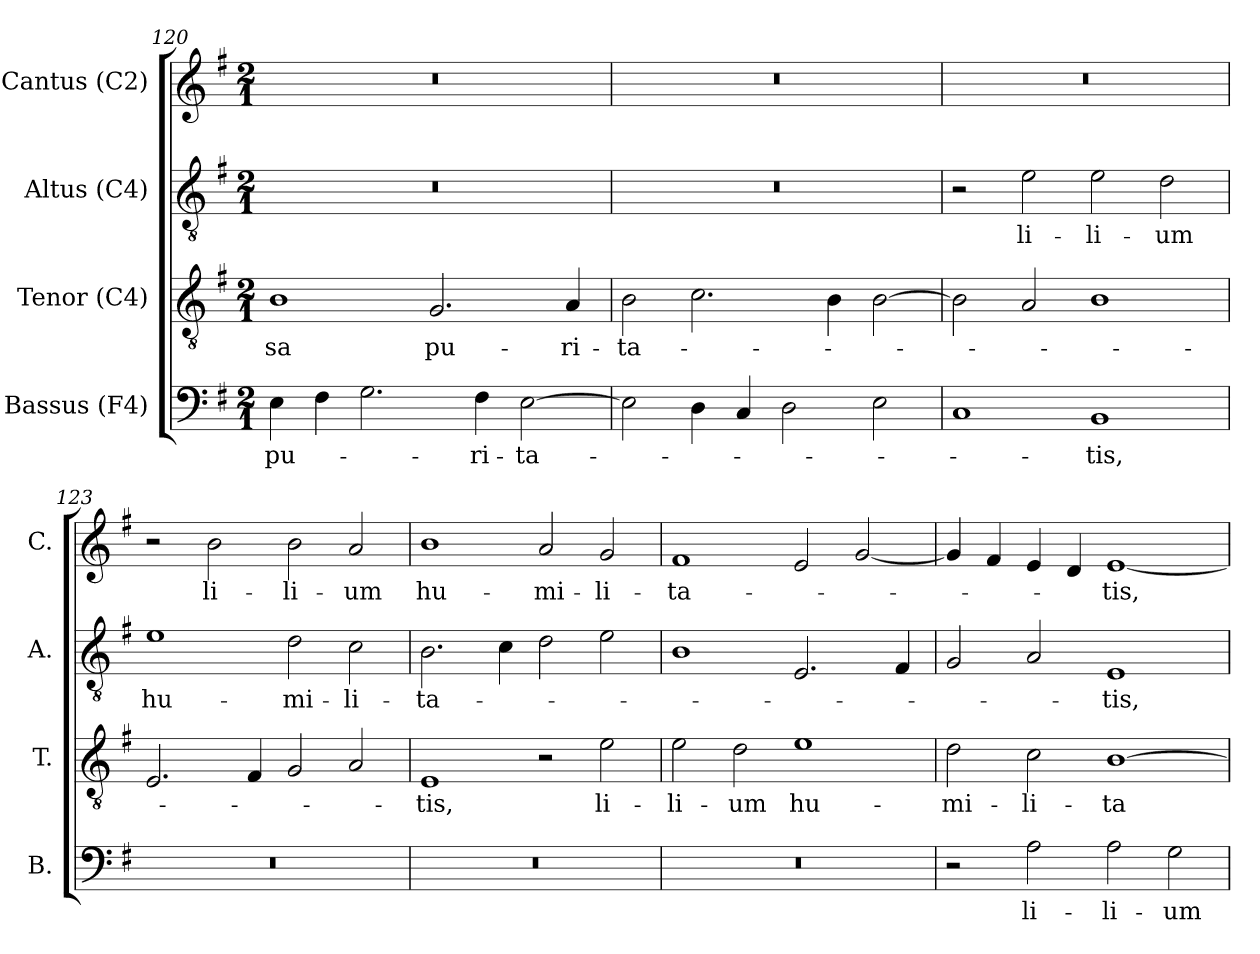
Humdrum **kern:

**kern	**text	**kern	**text	**kern	**text	**kern	**text
*part4	*part4	*part3	*part3	*part2	*part2	*part1	*part1
*staff4	*staff4	*staff3	*staff3	*staff2	*staff2	*staff1	*staff1
*I"Bassus (F4)	*	*I"Tenor (C4)	*	*I"Altus (C4)	*	*I"Cantus (C2)	*
*I'B.	*	*I'T.	*	*I'A.	*	*I'C.	*
*clefF4	*	*clefGv2	*	*clefGv2	*	*clefG2	*
*	*	*ITrd7c12	*	*ITrd7c12	*	*	*
*k[f#]	*	*k[f#]	*	*k[f#]	*	*k[f#]	*
*G:	*	*G:	*	*G:	*	*G:	*
*M2/1	*	*M2/1	*	*M2/1	*	*M2/1	*
=120	=120	=120	=120	=120	=120	=120	=120
!	!LO:LY:b:color=#000000	!	!	!	!	!	!
!	!	!	!LO:LY:b:color=#000000	!LO:N:vis=1	!	!LO:N:vis=1	!
4Ei\	pu-	1BBi	-sa	0r	.	0r	.
4F#i\	.	.	.	.	.	.	.
2.Gi\	.	.	.	.	.	.	.
!	!	!	!LO:LY:b:color=#000000	!	!	!	!
.	.	2.GGi/	pu-	.	.	.	.
!	!LO:LY:b:color=#000000	!	!	!	!	!	!
4F#i\	-ri-	.	.	.	.	.	.
!	!LO:LY:b:color=#000000	!	!	!	!	!	!
[2Ei\	-ta-	.	.	.	.	.	.
!	!	!	!LO:LY:b:color=#000000	!	!	!	!
.	.	4AAi/	-ri-	.	.	.	.
=121	=121	=121	=121	=121	=121	=121	=121
!	!	!	!LO:LY:b:color=#000000	!LO:N:vis=1	!	!LO:N:vis=1	!
2Ei\]	.	2BBi\	-ta-	0r	.	0r	.
4Di\	.	2.Ci\	.	.	.	.	.
4Ci/	.	.	.	.	.	.	.
2Di\	.	.	.	.	.	.	.
.	.	4BBi\	.	.	.	.	.
2Ei\	.	[2BBi\	.	.	.	.	.
=122	=122	=122	=122	=122	=122	=122	=122
!	!	!	!	!	!	!LO:N:vis=1	!
1Ci	.	2BBi\]	.	2r	.	0r	.
!	!	!	!	!	!LO:LY:b:color=#000000	!	!
.	.	2AAi/	.	2Ei\	li-	.	.
!	!LO:LY:b:color=#000000	!	!	!	!	!	!
!	!	!	!	!	!LO:LY:b:color=#000000	!	!
1BBi	-tis,	1BBi	.	2Ei\	-li-	.	.
!	!	!	!	!	!LO:LY:b:color=#000000	!	!
.	.	.	.	2Di\	-um	.	.
!!LO:LB:g=z
=123	=123	=123	=123	=123	=123	=123	=123
!LO:N:vis=1	!	!	!	!	!	!	!
!	!	!	!	!	!LO:LY:b:color=#000000	!	!
0r	.	2.EEi/	.	1Ei	hu-	2r	.
!	!	!	!	!	!	!	!LO:LY:b:color=#000000
.	.	.	.	.	.	2bi\	li-
.	.	4FF#i/	.	.	.	.	.
!	!	!	!	!	!LO:LY:b:color=#000000	!	!
!	!	!	!	!	!	!	!LO:LY:b:color=#000000
.	.	2GGi/	.	2Di\	-mi-	2bi\	-li-
!	!	!	!	!	!LO:LY:b:color=#000000	!	!
!	!	!	!	!	!	!	!LO:LY:b:color=#000000
.	.	2AAi/	.	2Ci\	-li-	2ai/	-um
=124	=124	=124	=124	=124	=124	=124	=124
!LO:N:vis=1	!	!	!	!	!	!	!
!	!	!	!LO:LY:b:color=#000000	!	!	!	!
!	!	!	!	!	!LO:LY:b:color=#000000	!	!
!	!	!	!	!	!	!	!LO:LY:b:color=#000000
0r	.	1EEi	-tis,	2.BBi\	-ta-	1bi	hu-
.	.	.	.	4Ci\	.	.	.
!	!	!	!	!	!	!	!LO:LY:b:color=#000000
.	.	2r	.	2Di\	.	2ai/	-mi-
!	!	!	!LO:LY:b:color=#000000	!	!	!	!
!	!	!	!	!	!	!	!LO:LY:b:color=#000000
.	.	2Ei\	li-	2Ei\	.	2gi/	-li-
=125	=125	=125	=125	=125	=125	=125	=125
!LO:N:vis=1	!	!	!	!	!	!	!
!	!	!	!LO:LY:b:color=#000000	!	!	!	!
!	!	!	!	!	!	!	!LO:LY:b:color=#000000
0r	.	2Ei\	-li-	1BBi	.	1f#i	-ta-
!	!	!	!LO:LY:b:color=#000000	!	!	!	!
.	.	2Di\	-um	.	.	.	.
!	!	!	!LO:LY:b:color=#000000	!	!	!	!
.	.	1Ei	hu-	2.EEi/	.	2ei/	.
.	.	.	.	.	.	[2gi/	.
.	.	.	.	4FF#i/	.	.	.
=126	=126	=126	=126	=126	=126	=126	=126
!	!	!	!LO:LY:b:color=#000000	!	!	!	!
2r	.	2Di\	-mi-	2GGi/	.	4gi/]	.
.	.	.	.	.	.	4f#i/	.
!	!LO:LY:b:color=#000000	!	!	!	!	!	!
!	!	!	!LO:LY:b:color=#000000	!	!	!	!
2Ai\	li-	2Ci\	-li-	2AAi/	.	4ei/	.
.	.	.	.	.	.	4di/	.
!	!LO:LY:b:color=#000000	!	!	!	!	!	!
!	!	!	!LO:LY:b:color=#000000	!	!	!	!
!	!	!	!	!	!LO:LY:b:color=#000000	!	!
!	!	!	!	!	!	!	!LO:LY:b:color=#000000
2Ai\	-li-	[1BBi	-ta-	1EEi	-tis,	[1ei	-tis,
!	!LO:LY:b:color=#000000	!	!	!	!	!	!
2Gi\	-um	.	.	.	.	.	.
=	=	=	=	=	=	=	=
*-	*-	*-	*-	*-	*-	*-	*-
